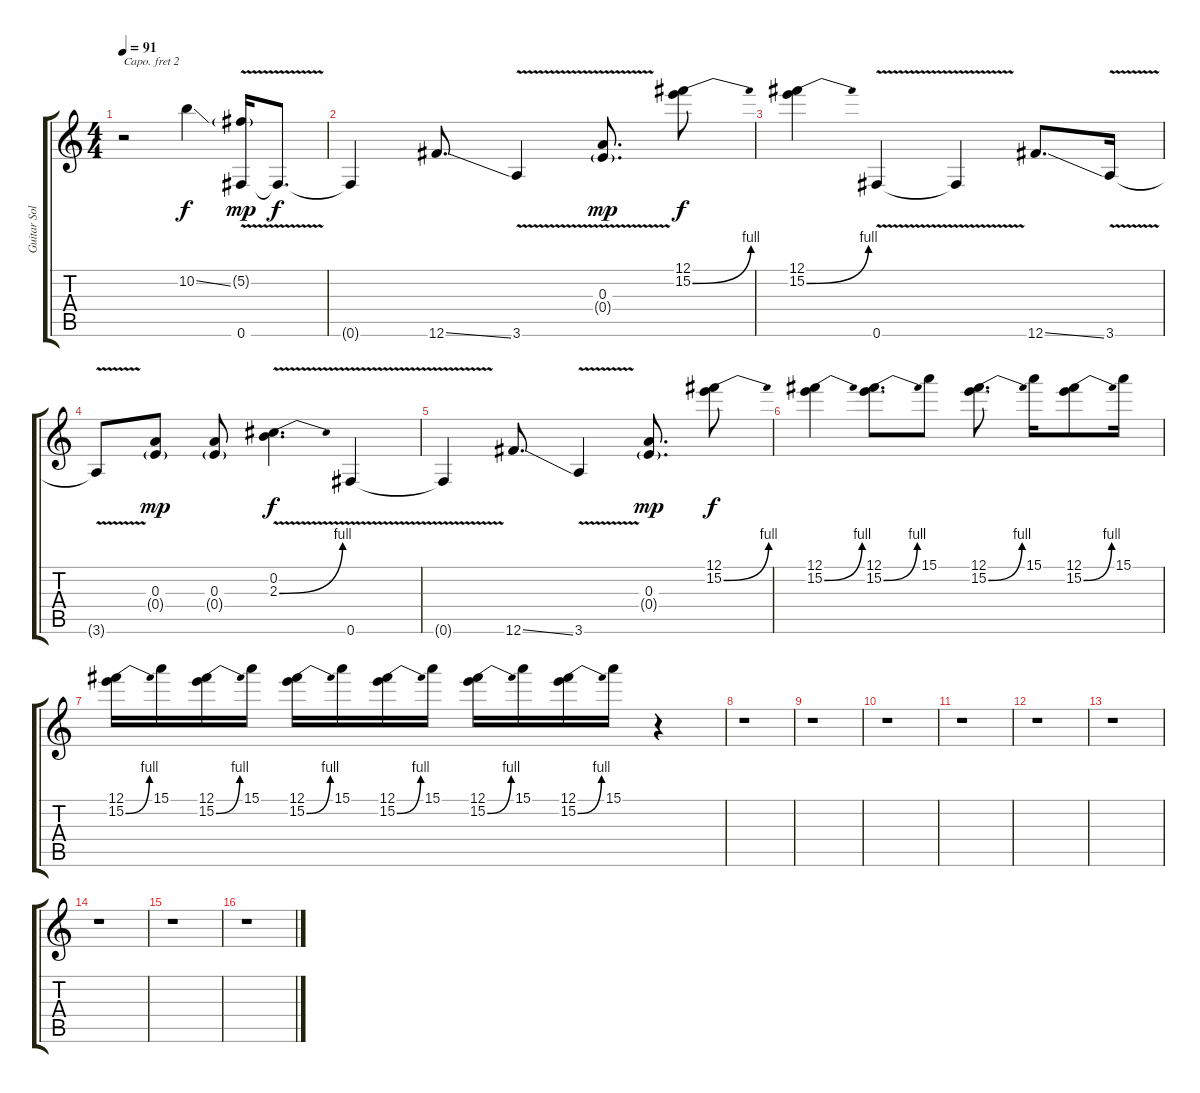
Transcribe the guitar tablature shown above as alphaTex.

\track ("Guitar Solo" "Guitar Sol") {instrument overdrivenguitar}
\staff {score tabs}
\capo 2
\tuning (E4 B3 G3 D3 A2 E2) {hide}
\ts (4 4)
\tempo 91
\clef g2
\ks c
r.2{dy f} 10.2{ss}.4 (5.2{g} 0.6{v}).16{dy mp} 0.6{t}.8{d dy f} |
0.6{t}.4 12.6{ss}.8{d} 3.6{v}.4 (0.3{v} 0.4{g}).8{d dy mp} (12.1 15.2{be (bend 0 0 60 4)}).8{dy f} |
(12.1 15.2{be (bend 0 0 60 4)}).4 0.6{v}.4 0.6{t}.4 12.6{ss}.8{d} 3.6{v}.16 |
3.6{t}.8 (0.3 0.4{g}).8{dy mp} (0.3 0.4{g}).8 (0.2 2.3{be (bend 0 0 60 4) v}).4{d dy f} 0.6{v}.4 |
0.6{t}.4 12.6{ss}.8{d} 3.6{v}.4 (0.3 0.4{g}).8{d dy mp} (12.1 15.2{be (bend 0 0 60 4)}).8{dy f} |
(12.1 15.2{be (bend 0 0 60 4)}).4 (12.1 15.2{be (bend 0 0 60 4)}).8{d} 15.1.8 (12.1 15.2{be (bend 0 0 60 4)}).8{d} 15.1.16 (12.1 15.2{be (bend 0 0 60 4)}).8 15.1.16 |
(12.1 15.2{be (bend 0 0 60 4)}).16 15.1.16 (12.1 15.2{be (bend 0 0 60 4)}).16 15.1.16 (12.1 15.2{be (bend 0 0 60 4)}).16 15.1.16 (12.1 15.2{be (bend 0 0 60 4)}).16 15.1.16 (12.1 15.2{be (bend 0 0 60 4)}).16 15.1.16 (12.1 15.2{be (bend 0 0 60 4)}).16 15.1.16 r.4 |
r.1 |
r.1 |
r.1 |
r.1 |
r.1 |
r.1 |
r.1 |
r.1 |
r.1
